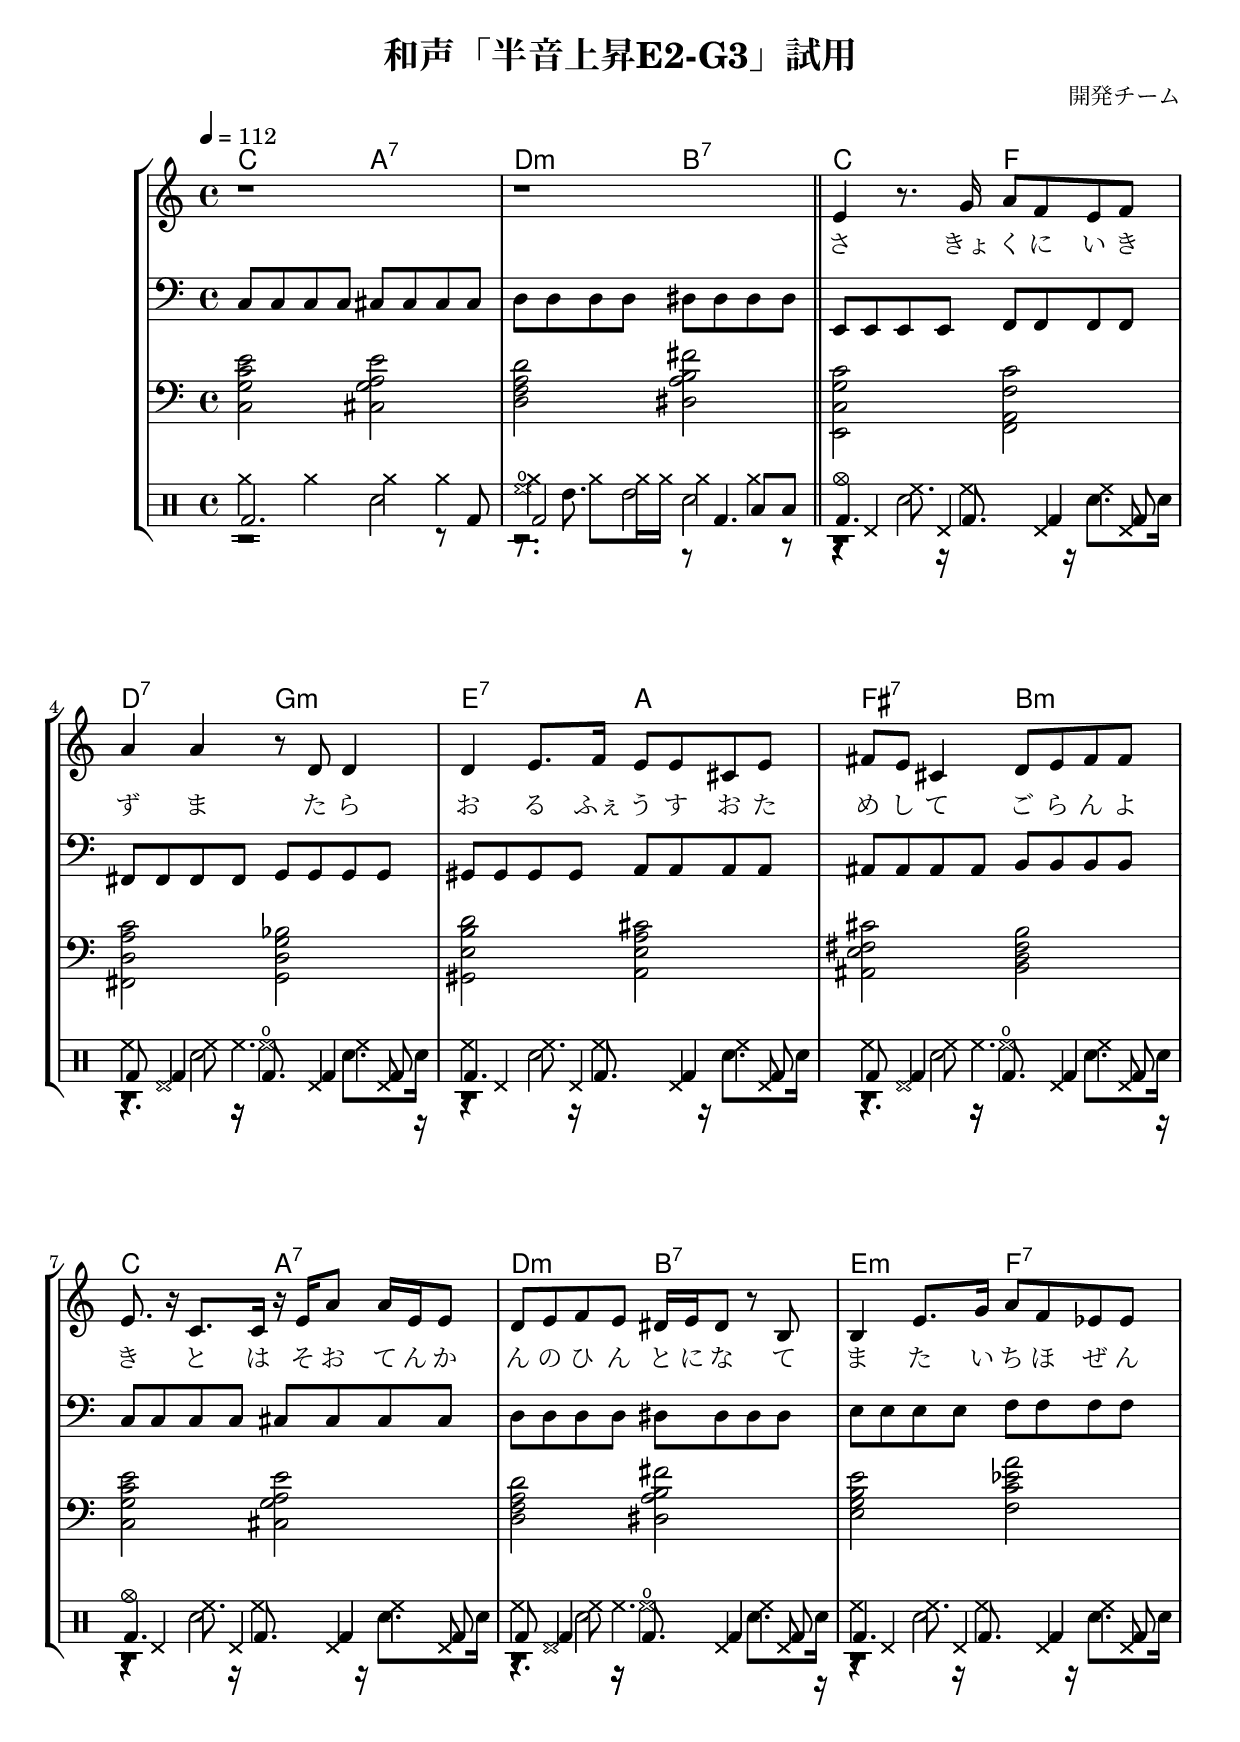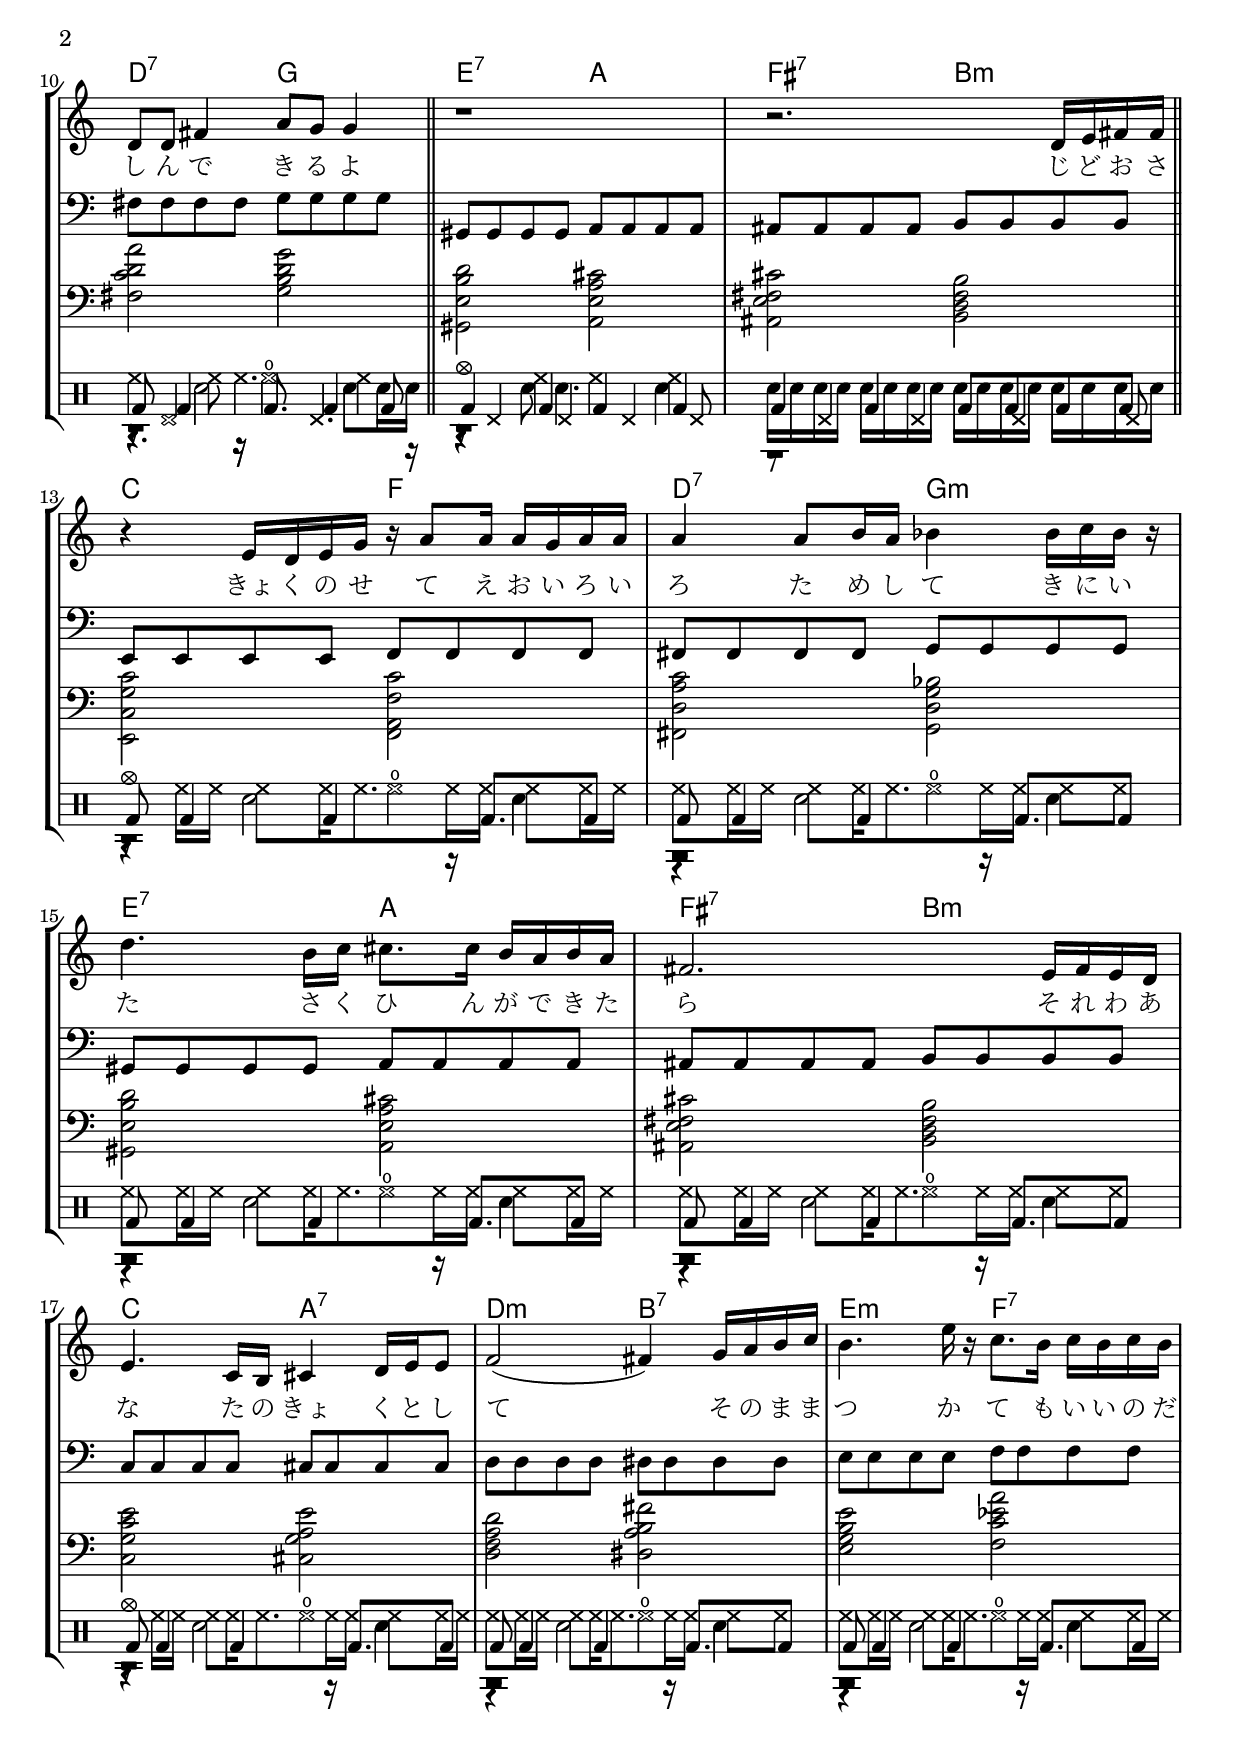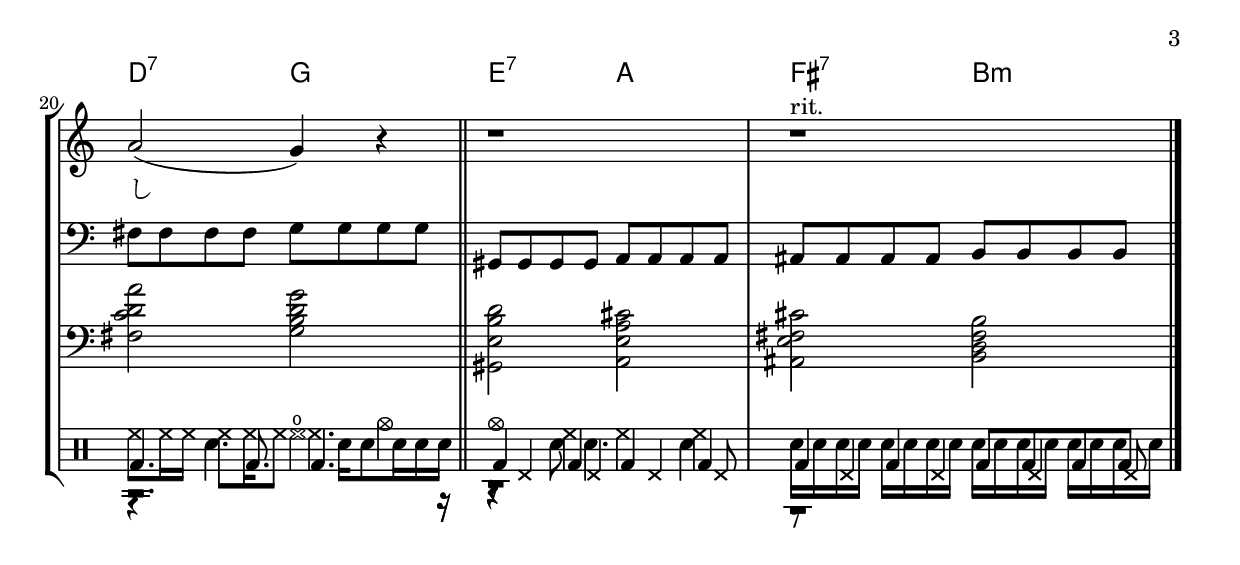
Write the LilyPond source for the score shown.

\version "2.12.1"

\header {
	title = \markup {和声「半音上昇E2-G3」試用}
	composer = \markup \center-column {開発チーム}
}

harmony = \chordmode {
	c2 a:7 d:m b:7 

	c f d:7 g:m e:7 a fis:7 b:m c a:7 d:m b:7 e:m f:7 d:7 g 

	e:7 a fis:7 b:m 

	c f d:7 g:m e:7 a fis:7 b:m c a:7 d:m b:7 e:m f:7 d:7 g 

	e:7 a fis:7 b:m 
}

melody = {
	\key c \major
	\tempo 4 = 112
	r1 | r1   
	\set Staff.midiInstrument = #"fss0.35"
	 e'4  r8.  g'16  a'8  f'8  e'8  f'8 
	a'4  a'4  r8  d'8  d'4 
	d'4  e'8.  f'16  e'8  e'8  cis'8  e'8 
	fis'8  e'8  cis'4  d'8  e'8  fis'8  fis'8 
	e'8.  r16  c'8.  c'16  r16  e'16  a'8  a'16  e'16  e'8 
	d'8  e'8  f'8  e'8  dis'16  e'16  dis'8  r8  b8 
	b4  e'8.  g'16  a'8  f'8  es'8  es'8 
	d'8  d'8  fis'4  a'8  g'8  g'4
	r1 | r2. 
	\set Staff.midiInstrument = #"fss0.35"
	d'16  e'16  fis'16  fis'16 
	r4  e'16  d'16  e'16  g'16  r16  a'8  a'16  a'16  g'16  a'16  a'16 
	a'4  a'8  b'16  a'16  bes'4  bes'16  c''16  bes'16  r16 
	d''4.  b'16  c''16  cis''8.  cis''16  b'16  a'16  b'16  a'16 
	fis'2.  e'16  fis'16  e'16  d'16 
	e'4.  c'16  b16  cis'4  d'16  e'16  e'8 
	f'2  (fis'4)  g'16  a'16  b'16  c''16 
	b'4.  e''16  r16  c''8.  b'16  c''16  b'16  c''16  b'16 
	a'2  (g'4)  	r4 	r1 | r1^"rit." \bar "|."
}

words = \lyricmode {
	
	さ  きょ  く  に  い  き  ず  ま  た  ら  お  る  ふぇ  う  す  お  た  め  し  て  ご  ら  ん  よ  き  と  は  そ  お  て  ん  か  ん  の  ひ  ん  と  に  な  て  ま  た  い  ち  ほ  ぜ  ん  し  ん  で  き  る  よ  
	
	じ  ど  お  さ  きょ  く  の  せ  て  え  お  い  ろ  い  ろ  た  め  し  て  き  に  い  た  さ  く  ひ  ん  が  で  き  た  ら  そ  れ  わ  あ  な  た  の  きょ  く  と  し  て  そ  の  ま  ま  つ  か  て  も  い  い  の  だ  し  
	
}

tempochange = {
	\tempo 4 = 112
	r1 | r1 \bar "||"
	\tempo 4 = 112
	r1 | r1 | r1 | r1 | r1 | r1 | r1 | r1 \bar "||"
	\tempo 4 = 112
	r1 | r1 \bar "||"
	\tempo 4 = 112
	r1 | r1 | r1 | r1 | r1 | r1 | r1 | r1 \bar "||"
	\tempo 4 = 112
	r1 | \tempo 4 = 84 r2 \tempo 4 = 74 r2 \bar "|."
}

mainacc = {
	\clef bass
	\set Staff.midiInstrument = #"Pizzicato Strings"
	\key c \major
	\tempo 4 = 112
	c8 c8 c8 c8
	cis8 cis8 cis8 cis8
	d8 d8 d8 d8
	dis8 dis8 dis8 dis8
	\bar "||"

	\set Staff.midiInstrument = #"Pizzicato Strings"
	e,8 e,8 e,8 e,8
	f,8 f,8 f,8 f,8
	fis,8 fis,8 fis,8 fis,8
	g,8 g,8 g,8 g,8
	gis,8 gis,8 gis,8 gis,8
	a,8 a,8 a,8 a,8
	ais,8 ais,8 ais,8 ais,8
	b,8 b,8 b,8 b,8
	c8 c8 c8 c8
	cis8 cis8 cis8 cis8
	d8 d8 d8 d8
	dis8 dis8 dis8 dis8
	e8 e8 e8 e8
	f8 f8 f8 f8
	fis8 fis8 fis8 fis8
	g8 g8 g8 g8
	\bar "||"

	\set Staff.midiInstrument = #"Pizzicato Strings"
	gis,8 gis,8 gis,8 gis,8
	a,8 a,8 a,8 a,8
	ais,8 ais,8 ais,8 ais,8
	b,8 b,8 b,8 b,8
	\bar "||"

	\set Staff.midiInstrument = #"Pizzicato Strings"
	e,8 e,8 e,8 e,8
	f,8 f,8 f,8 f,8
	fis,8 fis,8 fis,8 fis,8
	g,8 g,8 g,8 g,8
	gis,8 gis,8 gis,8 gis,8
	a,8 a,8 a,8 a,8
	ais,8 ais,8 ais,8 ais,8
	b,8 b,8 b,8 b,8
	c8 c8 c8 c8
	cis8 cis8 cis8 cis8
	d8 d8 d8 d8
	dis8 dis8 dis8 dis8
	e8 e8 e8 e8
	f8 f8 f8 f8
	fis8 fis8 fis8 fis8
	g8 g8 g8 g8
	\bar "||"

	\set Staff.midiInstrument = #"Pizzicato Strings"
	gis,8 gis,8 gis,8 gis,8
	a,8 a,8 a,8 a,8
	ais,8 ais,8 ais,8 ais,8
	b,8 b,8 b,8 b,8
	\bar "|."
}

subacc = {
	\clef bass
	\set Staff.midiInstrument = #"String Ensemble 1"
	\key c \major
	\tempo 4 = 112
	<c g c' e'>2
	<cis g a e'>2
	<d f a d'>2
	<dis a b fis'>2
	\bar "||"

	\set Staff.midiInstrument = #"String Ensemble 1"
	<e, c g c'>2
	<f, a, f c'>2
	<fis, d a c'>2
	<g, d g bes>2
	<gis, e b d'>2
	<a, e a cis'>2
	<ais, e fis cis'>2
	<b, d fis b>2
	<c g c' e'>2
	<cis g a e'>2
	<d f a d'>2
	<dis a b fis'>2
	<e g b e'>2
	<f c' es' a'>2
	<fis c' d' a'>2
	<g b d' g'>2
	\bar "||"

	\set Staff.midiInstrument = #"Choir Aahs"
	<gis, e b d'>2
	<a, e a cis'>2
	<ais, e fis cis'>2
	<b, d fis b>2
	\bar "||"

	\set Staff.midiInstrument = #"Choir Aahs"
	<e, c g c'>2
	<f, a, f c'>2
	<fis, d a c'>2
	<g, d g bes>2
	<gis, e b d'>2
	<a, e a cis'>2
	<ais, e fis cis'>2
	<b, d fis b>2
	<c g c' e'>2
	<cis g a e'>2
	<d f a d'>2
	<dis a b fis'>2
	<e g b e'>2
	<f c' es' a'>2
	<fis c' d' a'>2
	<g b d' g'>2
	\bar "||"

	\set Staff.midiInstrument = #"Church organ"
	<gis, e b d'>2
	<a, e a cis'>2
	<ais, e fis cis'>2
	<b, d fis b>2
	\bar "|."
}

percA = {
	\drummode {
	cymr4 cymr4 cymr4 cymr4  |cymr4 cymr8 cymr16 cymr16 cymr4 cymr4  \bar "||"
	r4 hh8. hh4 r16 hh4  |hh4 hh8 hh4. hh4  |hh4 hh8. hh4 r16 hh4  |hh4 hh8 hh4. hh4  |r4 hh8. hh4 r16 hh4  |hh4 hh8 hh4. hh4  |hh4 hh8. hh4 r16 hh4  |hh4 hh8 hh4. hh4  \bar "||"
	r4 hh4 hh4 hh4  |r1  \bar "||"
	r2 hho2  |r2 hho2  |r2 hho2  |r2 hho2  |r2 hho2  |r2 hho2  |r2 hho2  |r2 hho2  \bar "||"
	r4 hh4 hh4 hh4  |r1  \bar "|."
	}
}

percB = {
	\drummode {
	r2 sn2  |r2 sn2  \bar "||"
	r8 hhp4 hhp4 hhp4 hhp8  |r8 hhp2 hhp4 hhp8  |r8 hhp4 hhp4 hhp4 hhp8  |r8 hhp2 hhp4 hhp8  |r8 hhp4 hhp4 hhp4 hhp8  |r8 hhp2 hhp4 hhp8  |r8 hhp4 hhp4 hhp4 hhp8  |r8 hhp2 hhp4.  \bar "||"
	r4 sn8 sn4. sn4  |sn16 sn16 sn16 sn16 sn16 sn16 sn16 sn16 sn16 sn16 sn16 sn16 sn16 sn16 sn16 sn16  \bar "||"
	r8 hh16 hh16 hh8 hh16 hh8. hh16 hh16 hh8 hh16 hh16  |hh8 hh16 hh16 hh8 hh16 hh8. hh16 hh16 hh8 hh8  |hh8 hh16 hh16 hh8 hh16 hh8. hh16 hh16 hh8 hh16 hh16  |hh8 hh16 hh16 hh8 hh16 hh8. hh16 hh16 hh8 hh8  |r8 hh16 hh16 hh8 hh16 hh8. hh16 hh16 hh8 hh16 hh16  |hh8 hh16 hh16 hh8 hh16 hh8. hh16 hh16 hh8 hh8  |hh8 hh16 hh16 hh8 hh16 hh8. hh16 hh16 hh8 hh16 hh16  |hh8 hh16 hh16 hh8 hh16 hh8 hh4. r16  \bar "||"
	r4 sn8 sn4. sn4  |sn16 sn16 sn16 sn16 sn16 sn16 sn16 sn16 sn16 sn16 sn16 sn16 sn16 sn16 sn16 sn16  \bar "|."
	}
}

percC = {
	\drummode {
	bd2. r8 bd8  |bd2 r8 bd4.  \bar "||"
	r4 sn2 sn8. sn16  |r4 sn2 sn8. sn16  |r4 sn2 sn8. sn16  |r4 sn2 sn8. sn16  |r4 sn2 sn8. sn16  |r4 sn2 sn8. sn16  |r4 sn2 sn8. sn16  |r4 sn2 sn8 sn16 sn16  \bar "||"
	bd4 bd4 bd4 bd4  |bd4 bd4 bd8 bd8 bd8 bd8  \bar "||"
	r4 sn2 sn4  |r4 sn2 sn4  |r4 sn2 sn4  |r4 sn2 sn4  |r4 sn2 sn4  |r4 sn2 sn4  |r4 sn2 sn4  |r4 sn4. sn16 sn8 sn16 sn16 sn16  \bar "||"
	bd4 bd4 bd4 bd4  |bd4 bd4 bd8 bd8 bd8 bd8  \bar "|."
	}
}

percD = {
	\drummode {
	r1 |r8. tommh8. tommh2 r8  \bar "||"
	bd4. r16 bd8. bd4 bd8  |bd8 bd4 r16 bd8. bd4 bd8  |bd4. r16 bd8. bd4 bd8  |bd8 bd4 r16 bd8. bd4 bd8  |bd4. r16 bd8. bd4 bd8  |bd8 bd4 r16 bd8. bd4 bd8  |bd4. r16 bd8. bd4 bd8  |bd8 bd4 r16 bd8. bd4 bd8  \bar "||"
	r8 hhp4 hhp4 hhp4 hhp8  |r8 hhp4 hhp4 hhp4 hhp8  \bar "||"
	bd8 bd4 bd4 r16 bd8. bd8  |bd8 bd4 bd4 r16 bd8. bd8  |bd8 bd4 bd4 r16 bd8. bd8  |bd8 bd4 bd4 r16 bd8. bd8  |bd8 bd4 bd4 r16 bd8. bd8  |bd8 bd4 bd4 r16 bd8. bd8  |bd8 bd4 bd4 r16 bd8. bd8  |bd4. bd8. bd4. r16  \bar "||"
	r8 hhp4 hhp4 hhp4 hhp8  |r8 hhp4 hhp4 hhp4 hhp8  \bar "|."
	}
}

percE = {
	\drummode {
	r1 |r2. toml8 toml8  \bar "||"
	r1  |r4. r16 hho2 r16  |r1  |r4. r16 hho2 r16  |r1  |r4. r16 hho2 r16  |r1  |r4. r16 hho2 r16  \bar "||"
	cymc1  |r1 \bar "||"
	cymc1  |r1 |r1 |r1 |cymc1  |r1 |r1 |r2. cymc4  \bar "||"
	cymc1  |r1 \bar "|."
	}
}

percF = {
	\drummode {
	r1 |hho1  \bar "||"
	cymc1  |r1 |r1 |r1 |cymc1  |r1 |r1 |r1 \bar "||"
	r1 | r1 \bar "||"
	r1 | r1 | r1 | r1 | r1 | r1 | r1 | r1 \bar "||"
	r1 | r1 \bar "|."
	}
}

\score {
	<<
		\new StaffGroup <<
			\new ChordNames {\harmony}
			\new Voice = "melody" {\melody}
			\new Lyrics \lyricsto "melody" \words
			\new Staff = "mainacc" {\mainacc}
			\new Staff = "subacc" {\subacc}
			\new DrumStaff <<
				\new DrumVoice {\percA}
				\new DrumVoice {\percB}
				\new DrumVoice {\percC}
				\new DrumVoice {\percD}
				\new DrumVoice {\percE}
				\new DrumVoice {\percF}
			>>
		>>
	>>
	\layout { }
}
